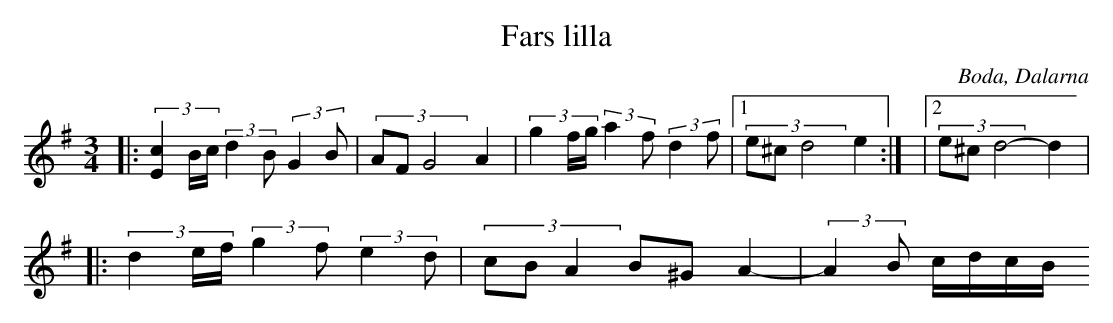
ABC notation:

X:1
T:Fars lilla
O:Boda, Dalarna
M:3/4
L:1/16
K:G
|: (3[cE]4Bc (3:2:2 d4B2 (3:2:2 G4B2 | (3A2F2G8 A4 |(3g4fg (3:2:2 a4f2 (3:2:2 d4f2 |1 (3e2^c2d8 e4 :| |2 (3e2^c2d8- d4 |
|: (3d4ef (3:2:2 g4f2 (3:2:2 e4d2 | (3c2B2A4B2^G2 A4- | (3:2:2 A4B2 cdcB
